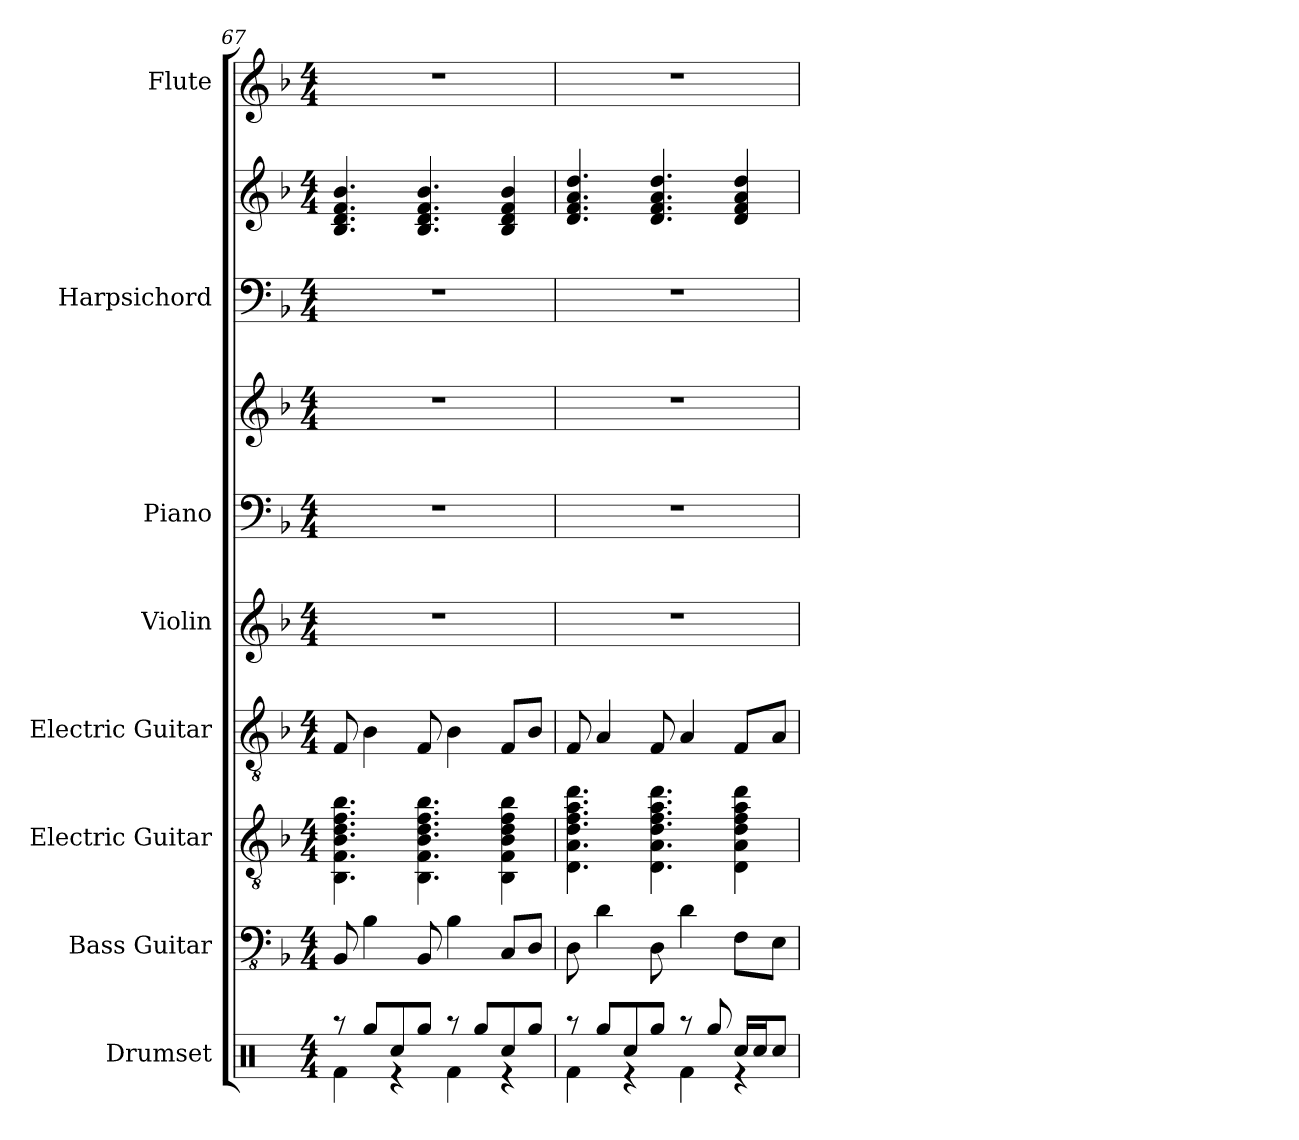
**kern	**kern	**kern	**kern	**kern	**kern	**kern	**kern	**kern	**kern
*part8	*part7	*part6	*part5	*part4	*part3	*part3	*part2	*part2	*part1
*staff10	*staff9	*staff8	*staff7	*staff6	*staff5	*staff4	*staff3	*staff2	*staff1
*I"Drumset	*I"Bass Guitar	*I"Electric Guitar	*I"Electric Guitar	*I"Violin	*I"Piano	*	*I"Harpsichord	*	*I"Flute
*I'Drs.	*I'B. Guit.	*I'El. Guit.	*I'El. Guit.	*I'Vln.	*I'Pno.	*	*I'Hch.	*	*I'Fl.
*clefX	*clefFv4	*clefGv2	*clefGv2	*clefG2	*clefF4	*clefG2	*clefF4	*clefG2	*clefG2
*k[]	*k[b-]	*k[b-]	*k[b-]	*k[b-]	*k[b-]	*k[b-]	*k[b-]	*k[b-]	*k[b-]
*M4/4	*M4/4	*M4/4	*M4/4	*M4/4	*M4/4	*M4/4	*M4/4	*M4/4	*M4/4
=67	=67	=67	=67	=67	=67	=67	=67	=67	=67
*^	*	*	*	*	*	*	*	*	*
8r	4Rf\	8BBB-/	4.BB-\ 4.F\ 4.B-\ 4.d\ 4.f\ 4.b-\	8F/	1r	1r	1r	1r	4.B-/ 4.d/ 4.f/ 4.b-/	1r
8Rgg/L	.	4BB-\	.	4B-\	.	.	.	.	.	.
8Rcc/	4r	.	.	.	.	.	.	.	.	.
8Rgg/J	.	8BBB-/	4.BB-\ 4.F\ 4.B-\ 4.d\ 4.f\ 4.b-\	8F/	.	.	.	.	4.B-/ 4.d/ 4.f/ 4.b-/	.
8r	4Rf\	4BB-\	.	4B-\	.	.	.	.	.	.
8Rgg/L	.	.	.	.	.	.	.	.	.	.
8Rcc/	4r	8CC/L	4BB-\ 4F\ 4B-\ 4d\ 4f\ 4b-\	8F/L	.	.	.	.	4B-/ 4d/ 4f/ 4b-/	.
8Rgg/J	.	8DD/J	.	8B-/J	.	.	.	.	.	.
=68	=68	=68	=68	=68	=68	=68	=68	=68	=68	=68
8r	4Rf\	8DD\	4.D\ 4.A\ 4.d\ 4.f\ 4.a\ 4.dd\	8F/	1r	1r	1r	1r	4.d/ 4.f/ 4.a/ 4.dd/	1r
8Rgg/L	.	4D\	.	4A/	.	.	.	.	.	.
8Rcc/	4r	.	.	.	.	.	.	.	.	.
8Rgg/J	.	8DD\	4.D\ 4.A\ 4.d\ 4.f\ 4.a\ 4.dd\	8F/	.	.	.	.	4.d/ 4.f/ 4.a/ 4.dd/	.
8r	4Rf\	4D\	.	4A/	.	.	.	.	.	.
8Rgg/	.	.	.	.	.	.	.	.	.	.
16Rcc/LL	4r	8FF\L	4D\ 4A\ 4d\ 4f\ 4a\ 4dd\	8F/L	.	.	.	.	4d/ 4f/ 4a/ 4dd/	.
16Rcc/J	.	.	.	.	.	.	.	.	.	.
8Rcc/J	.	8EE\J	.	8A/J	.	.	.	.	.	.
*v	*v	*	*	*	*	*	*	*	*	*
=	=	=	=	=	=	=	=	=	=
*-	*-	*-	*-	*-	*-	*-	*-	*-	*-
